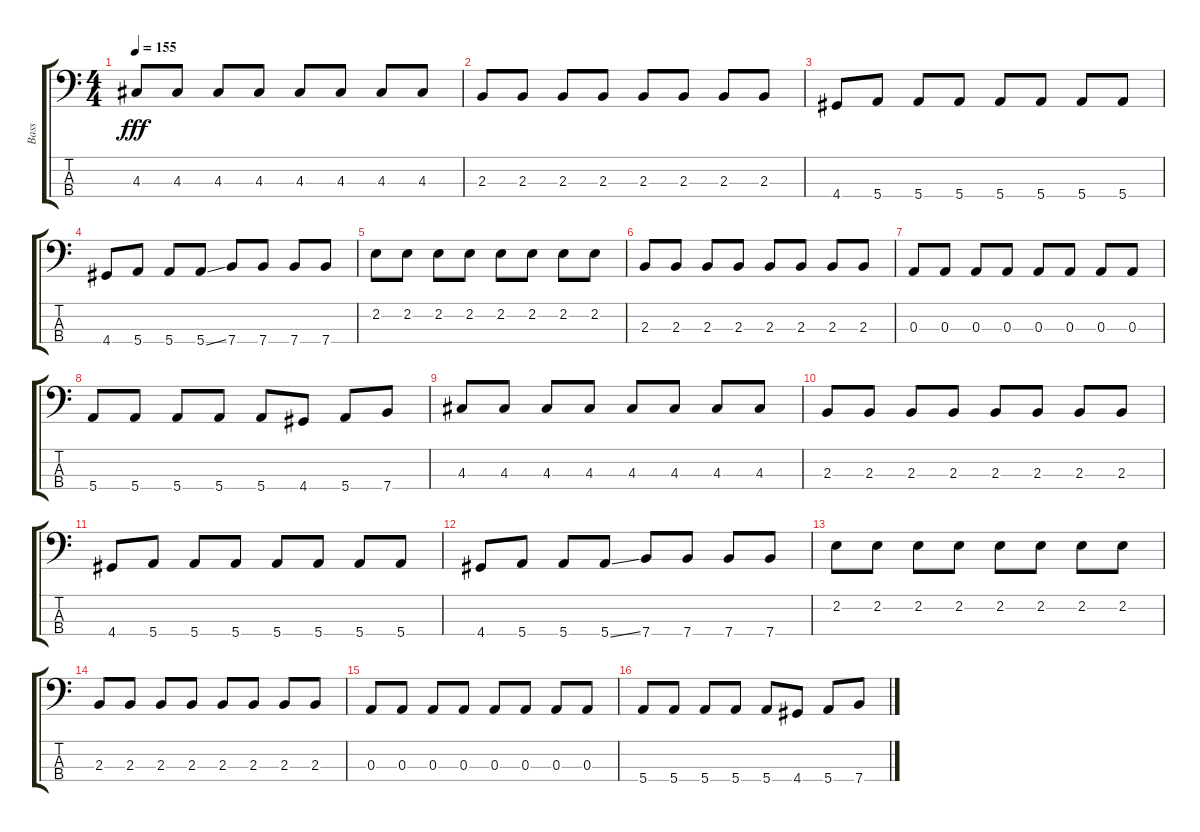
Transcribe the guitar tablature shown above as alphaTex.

\track ("Bass " "Bass ") {instrument electricbasspick}
\staff {score tabs}
\tuning (G2 D2 A1 E1) {hide}
\ts (4 4)
\tempo 155
\clef f4
\ks c
4.3.8{dy fff} 4.3.8 4.3.8 4.3.8 4.3.8 4.3.8 4.3.8 4.3.8 |
2.3.8 2.3.8 2.3.8 2.3.8 2.3.8 2.3.8 2.3.8 2.3.8 |
4.4.8 5.4.8 5.4.8 5.4.8 5.4.8 5.4.8 5.4.8 5.4.8 |
4.4.8 5.4.8 5.4.8 5.4{ss}.8 7.4.8 7.4.8 7.4.8 7.4.8 |
2.2.8 2.2.8 2.2.8 2.2.8 2.2.8 2.2.8 2.2.8 2.2.8 |
2.3.8 2.3.8 2.3.8 2.3.8 2.3.8 2.3.8 2.3.8 2.3.8 |
0.3.8 0.3.8 0.3.8 0.3.8 0.3.8 0.3.8 0.3.8 0.3.8 |
5.4.8 5.4.8 5.4.8 5.4.8 5.4.8 4.4.8 5.4.8 7.4.8 |
4.3.8 4.3.8 4.3.8 4.3.8 4.3.8 4.3.8 4.3.8 4.3.8 |
2.3.8 2.3.8 2.3.8 2.3.8 2.3.8 2.3.8 2.3.8 2.3.8 |
4.4.8 5.4.8 5.4.8 5.4.8 5.4.8 5.4.8 5.4.8 5.4.8 |
4.4.8 5.4.8 5.4.8 5.4{ss}.8 7.4.8 7.4.8 7.4.8 7.4.8 |
2.2.8 2.2.8 2.2.8 2.2.8 2.2.8 2.2.8 2.2.8 2.2.8 |
2.3.8 2.3.8 2.3.8 2.3.8 2.3.8 2.3.8 2.3.8 2.3.8 |
0.3.8 0.3.8 0.3.8 0.3.8 0.3.8 0.3.8 0.3.8 0.3.8 |
5.4.8 5.4.8 5.4.8 5.4.8 5.4.8 4.4.8 5.4.8 7.4.8
